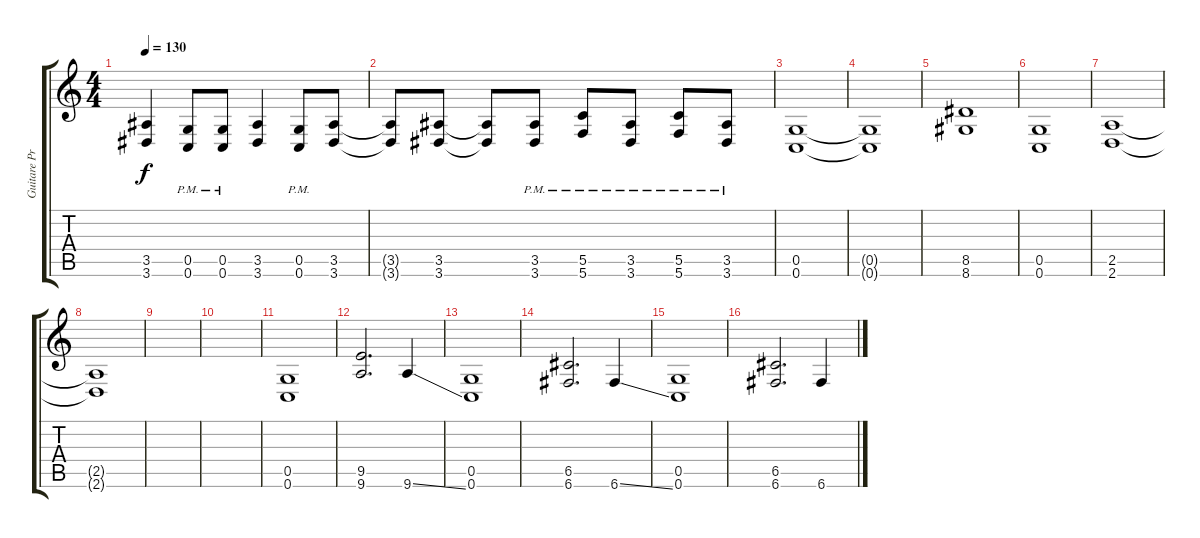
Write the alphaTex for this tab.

\track ("Guitare Principale" "Guitare Pr") {instrument distortionguitar}
\staff {score tabs}
\tuning (D4 A3 F3 C3 G2 C2) {hide}
\ts (4 4)
\tempo 130
\clef g2
\ks c
(3.5 3.6).4{dy f} (0.5{pm} 0.6{pm}).8 (0.5{pm} 0.6{pm}).8 (3.5 3.6).4 (0.5{pm} 0.6{pm}).8 (3.5 3.6).8 |
(3.5{t} 3.6{t}).8 (3.5 3.6).8 (3.5{t} 3.6{t}).8 (3.5{pm} 3.6{pm}).8 (5.5{pm} 5.6{pm}).8 (3.5{pm} 3.6{pm}).8 (5.5{pm} 5.6{pm}).8 (3.5{pm} 3.6{pm}).8 |
(0.5 0.6).1 |
(0.5{t} 0.6{t}).1 |
(8.5 8.6).1 |
(0.5 0.6).1 |
(2.5 2.6).1 |
(2.5{t} 2.6{t}).1 |
|
|
(0.5 0.6).1 |
(9.5 9.6).2{d} 9.6{ss}.4 |
(0.5 0.6).1 |
(6.5 6.6).2{d} 6.6{ss}.4 |
(0.5 0.6).1 |
(6.5 6.6).2{d} 6.6{ss}.4
